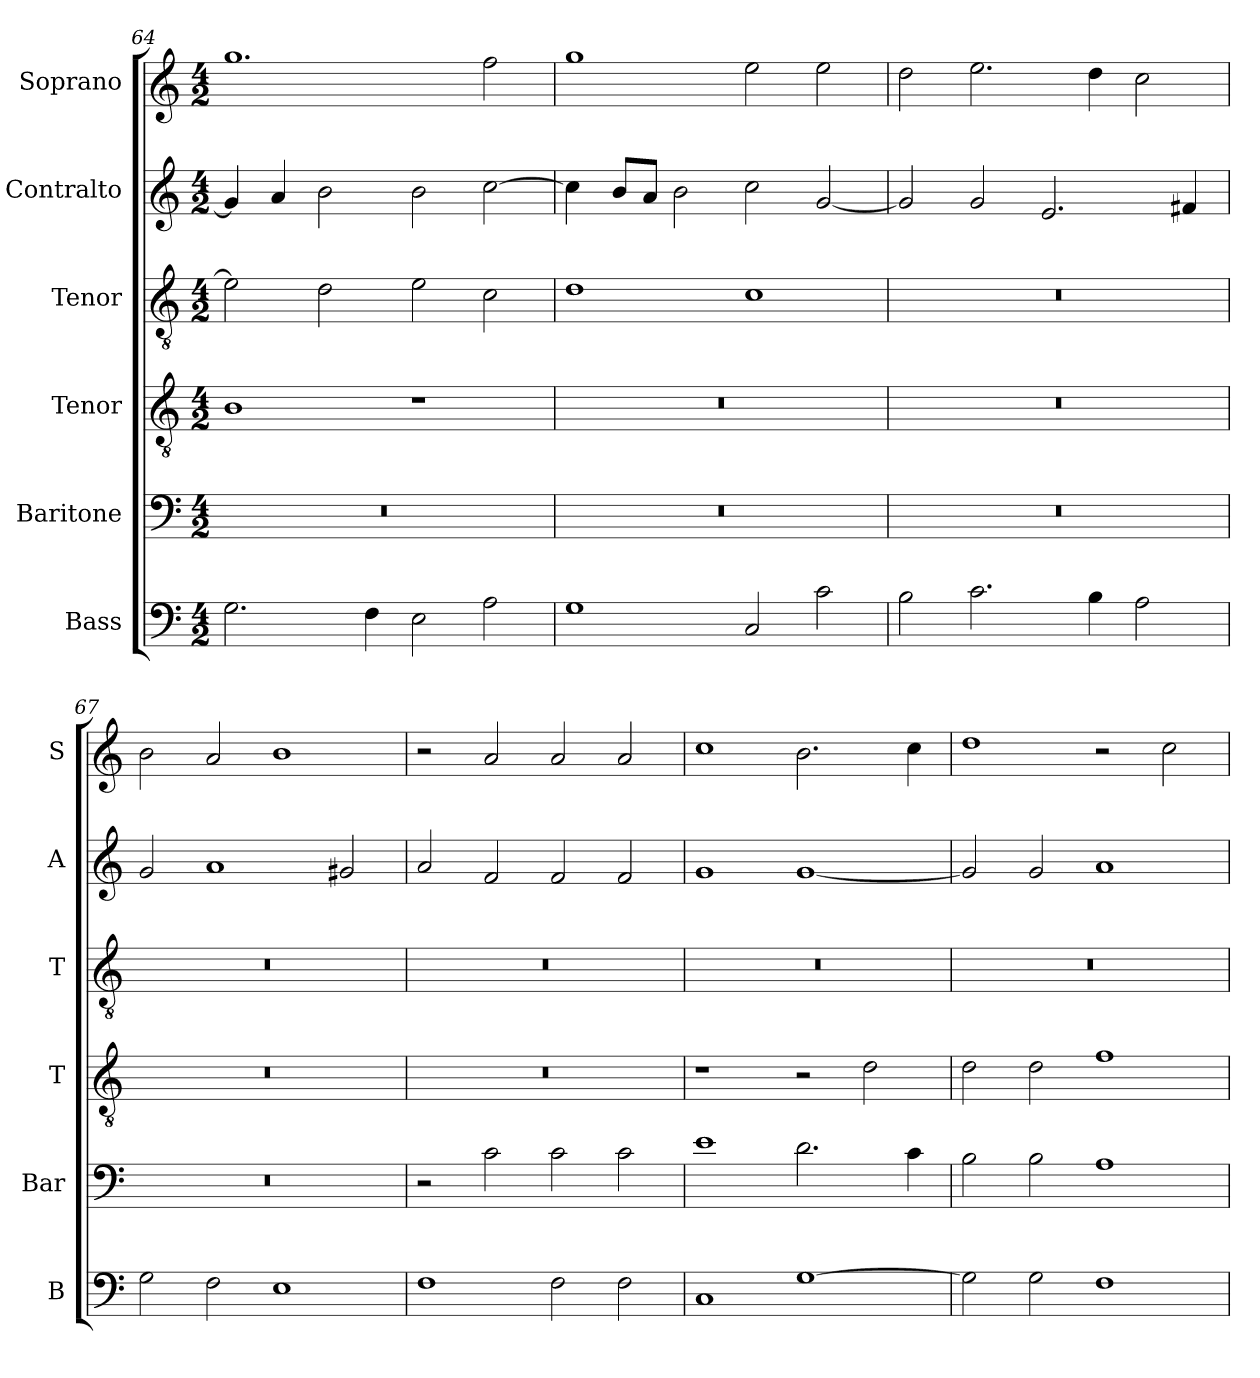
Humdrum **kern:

**kern	**kern	**kern	**kern	**kern	**kern
*part6	*part5	*part4	*part3	*part2	*part1
*staff6	*staff5	*staff4	*staff3	*staff2	*staff1
*I"Bass	*I"Baritone	*I"Tenor	*I"Tenor	*I"Contralto	*I"Soprano
*I'B	*I'Bar	*I'T	*I'T	*I'A	*I'S
*clefF4	*clefF4	*clefGv2	*clefGv2	*clefG2	*clefG2
*k[]	*k[]	*k[]	*k[]	*k[]	*k[]
*G:mix	*G:mix	*G:mix	*G:mix	*G:mix	*G:mix
*M4/2	*M4/2	*M4/2	*M4/2	*M4/2	*M4/2
=64	=64	=64	=64	=64	=64
2.G	0r	1B	2e]	4g]	1.gg
.	.	.	.	4a	.
.	.	.	2d	2b	.
4F	.	.	.	.	.
2E	.	1r	2e	2b	.
2A	.	.	2c	[2cc	2ff
=65	=65	=65	=65	=65	=65
1G	0r	0r	1d	4cc]	1gg
.	.	.	.	8b/L	.
.	.	.	.	8a/J	.
.	.	.	.	2b	.
2C	.	.	1c	2cc	2ee
2c	.	.	.	[2g	2ee
=66	=66	=66	=66	=66	=66
2B	0r	0r	0r	2g]	2dd
2.c	.	.	.	2g	2.ee
.	.	.	.	2.e	.
4B	.	.	.	.	4dd
2A	.	.	.	.	2cc
.	.	.	.	4f#X	.
=67	=67	=67	=67	=67	=67
2G	0r	0r	0r	2g	2b
2F	.	.	.	1a	2a
1E	.	.	.	.	1b
.	.	.	.	2g#X	.
=68	=68	=68	=68	=68	=68
1F	2r	0r	0r	2a	2r
.	2c	.	.	2f	2a
2F	2c	.	.	2f	2a
2F	2c	.	.	2f	2a
=69	=69	=69	=69	=69	=69
1C	1e	1r	0r	1g	1cc
[1G	2.d	2r	.	[1g	2.b
.	.	2d	.	.	.
.	4c	.	.	.	4cc
=70	=70	=70	=70	=70	=70
2G]	2B	2d	0r	2g]	1dd
2G	2B	2d	.	2g	.
1F	1A	1f	.	1a	2r
.	.	.	.	.	2cc
=	=	=	=	=	=
*-	*-	*-	*-	*-	*-
